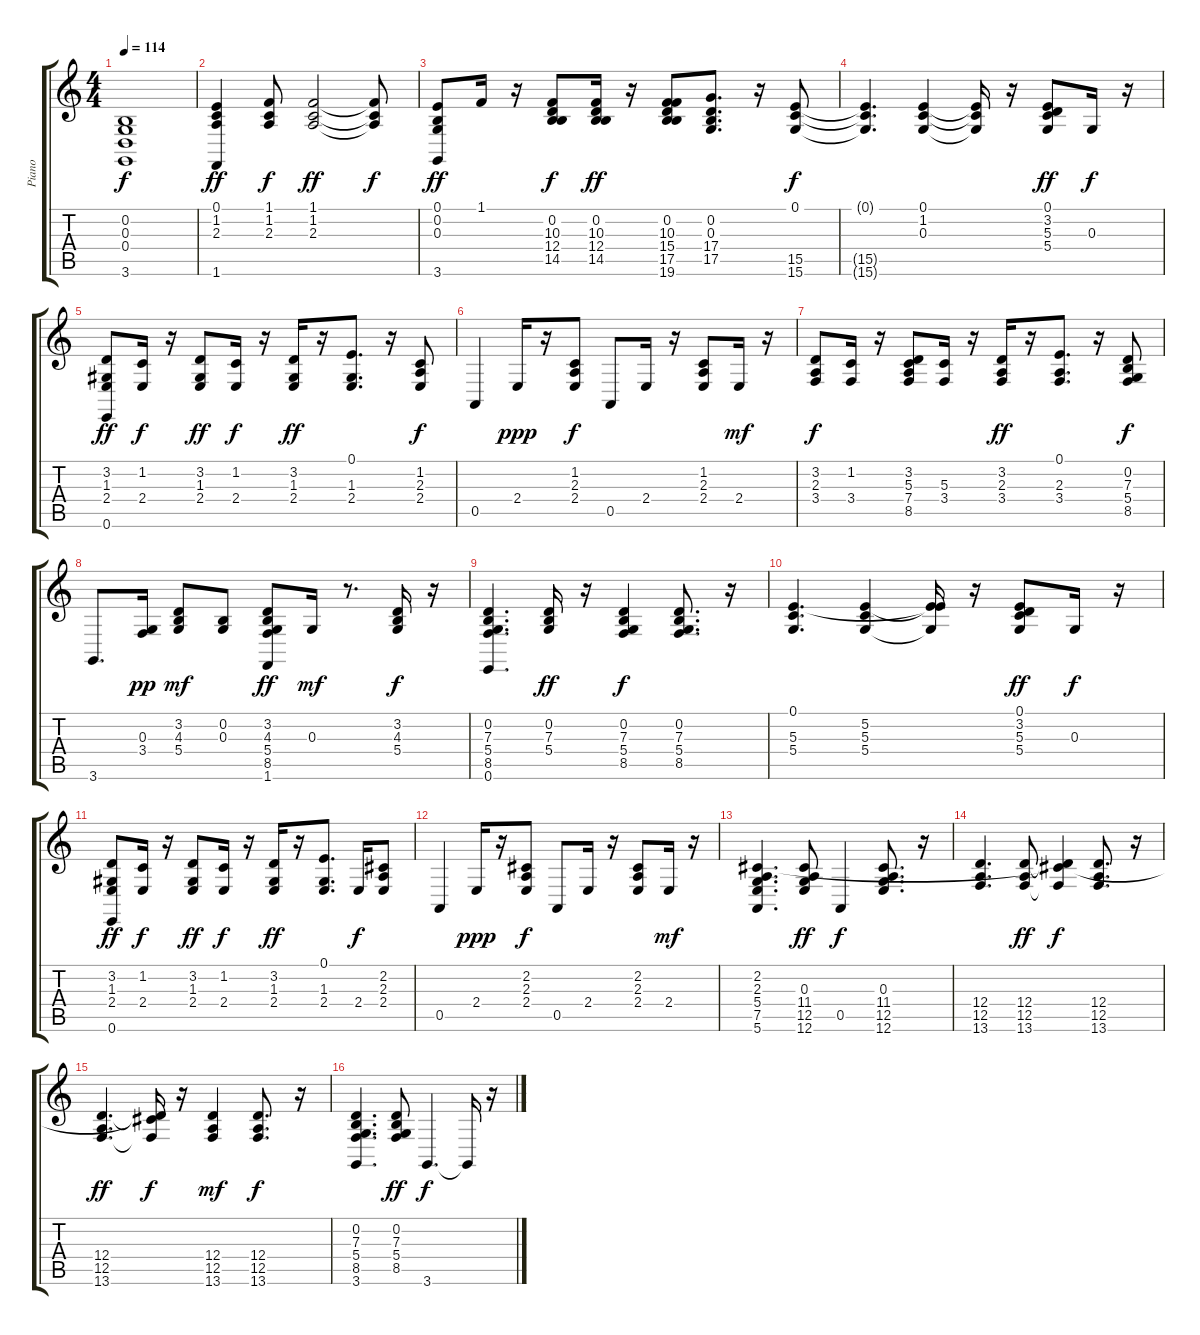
\track ("Piano" "Piano") {instrument acousticgrandpiano}
\staff {score tabs}
\tuning (E4 B3 G3 D3 A2 E2) {hide}
\ts (4 4)
\tempo 114
\clef g2
\ks c
(0.2 0.3 0.4 3.6).1{dy f} |
(0.1 1.2 2.3 1.6).4{dy ff} (1.1 1.2 2.3).8{dy f} (1.1 1.2 2.3).2{dy ff} (1.1{t} 1.2{t} 2.3{t}).8{dy f} |
(0.1 0.2 0.3 3.6).8{dy ff} 1.1.16 r.16 (0.2 10.3 12.4 14.5).8{dy f} (0.2 10.3 12.4 14.5).16{dy ff} r.16 (0.2 10.3 15.4 17.5 19.6).8 (0.2 0.3 17.4 17.5).8{d} r.16 (0.1 15.5 15.6).8{dy f} |
(0.1{t} 15.5{t} 15.6{t}).4{d} (0.1 1.2 0.3).4 (0.1{t} 1.2{t} 0.3{t}).16 r.16 (0.1 3.2 5.3 5.4).8{dy ff} 0.3.16{dy f} r.16 |
(3.2 1.3 2.4 0.6).8{dy ff} (1.2 2.4).16{dy f} r.16 (3.2 1.3 2.4).8{dy ff} (1.2 2.4).16{dy f} r.16 (3.2 1.3 2.4).16{dy ff} r.16 (0.1 1.3 2.4).8{d} r.16 (1.2 2.3 2.4).8{dy f} |
0.5.4 2.4.16{dy ppp} r.16 (1.2 2.3 2.4).8{dy f} 0.5.8 2.4.16 r.16 (1.2 2.3 2.4).8 2.4.16{dy mf} r.16 |
(3.2 2.3 3.4).8{dy f} (1.2 3.4).16 r.16 (3.2 5.3 7.4 8.5).8 (5.3 3.4).16 r.16 (3.2 2.3 3.4).16{dy ff} r.16 (0.1 2.3 3.4).8{d} r.16 (0.2 7.3 5.4 8.5).8{dy f} |
3.6.8{d} (0.3 3.4).16{dy pp} (3.2 4.3 5.4).8{dy mf} (0.2 0.3).8 (3.2 4.3 5.4 8.5 1.6).8{dy ff} 0.3.16{dy mf} r.8{d} (3.2 4.3 5.4).16{dy f} r.16 |
(0.2 7.3 5.4 8.5 0.6).4{d} (0.2 7.3 5.4).16{dy ff} r.16 (0.2 7.3 5.4 8.5).4{dy f} (0.2 7.3 5.4 8.5).8{d} r.16 |
(0.1 5.3 5.4).4{d} (5.2 5.3 5.4).4 (0.1{t} 5.2{t} 5.4{t}).16 r.16 (0.1 3.2 5.3 5.4).8{dy ff} 0.3.16{dy f} r.16 |
(3.2 1.3 2.4 0.6).8{dy ff} (1.2 2.4).16{dy f} r.16 (3.2 1.3 2.4).8{dy ff} (1.2 2.4).16{dy f} r.16 (3.2 1.3 2.4).16{dy ff} r.16 (0.1 1.3 2.4).8{d} 2.4.16{dy f} (2.2 2.3 2.4).8 |
0.5.4 2.4.16{dy ppp} r.16 (2.2 2.3 2.4).8{dy f} 0.5.8 2.4.16 r.16 (2.2 2.3 2.4).8 2.4.16{dy mf} r.16 |
(2.2 2.3 5.4 7.5 5.6).4{d} (0.3 11.4 12.5 12.6).8{dy ff} 0.5.4{dy f} (0.3 11.4 12.5 12.6).8{d} r.16 |
(12.4 12.5 13.6).4{d} (12.4 12.5 13.6).8{dy ff} (2.2{t} 12.4{t} 13.6{t}).4{dy f} (12.4 12.5 13.6).8{d} r.16 |
(12.4 12.5 13.6).4{d dy ff} (2.2{t} 12.4{t} 13.6{t}).16{dy f} r.16 (12.4 12.5 13.6).4{dy mf} (12.4 12.5 13.6).8{d dy f} r.16 |
(0.2 7.3 5.4 8.5 3.6).4{d} (0.2 7.3 5.4 8.5).8{dy ff} 3.6.4{d dy f} 3.6{t}.16 r.16
